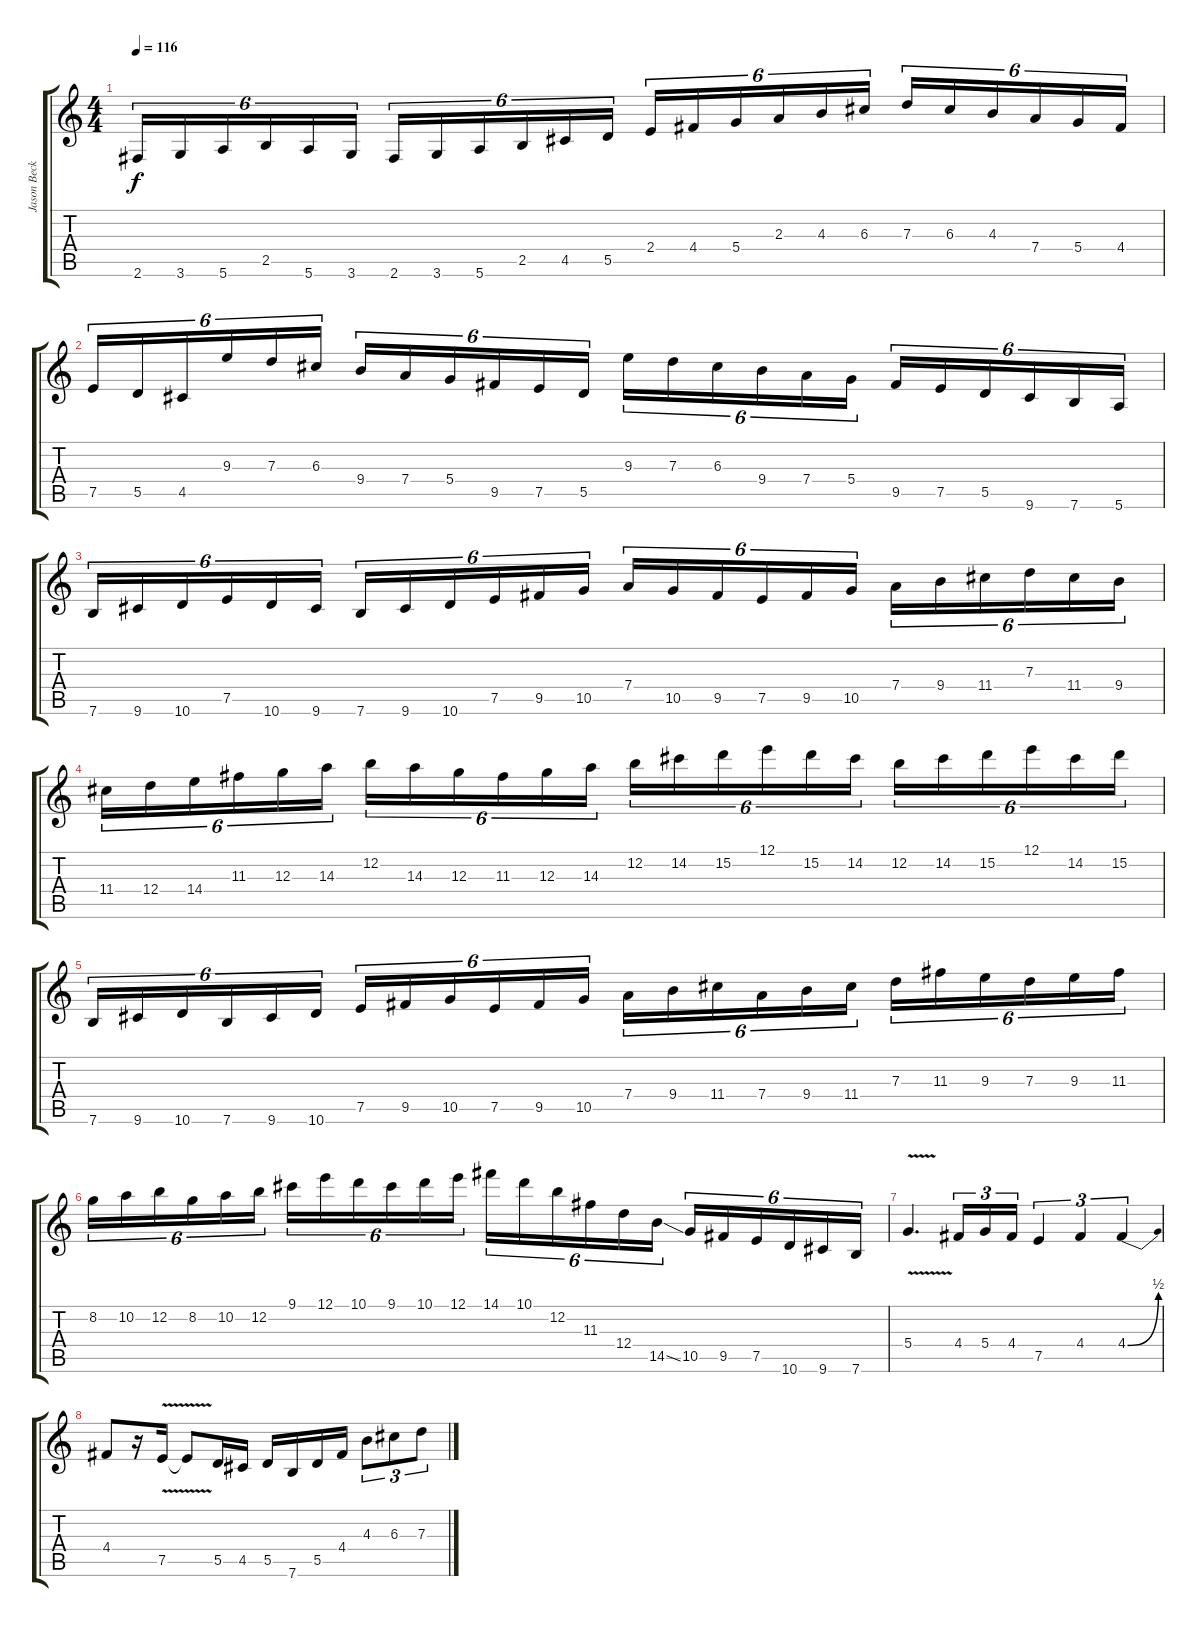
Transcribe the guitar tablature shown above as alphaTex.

\track ("Jason Becker" "Jason Beck") {instrument overdrivenguitar}
\staff {score tabs}
\tuning (E4 B3 G3 D3 A2 E2) {hide}
\ts (4 4)
\tempo 116
\clef g2
\ks c
2.6.16{tu (6 4) dy f} 3.6.16{tu (6 4)} 5.6.16{tu (6 4)} 2.5.16{tu (6 4)} 5.6.16{tu (6 4)} 3.6.16{tu (6 4)} 2.6.16{tu (6 4)} 3.6.16{tu (6 4)} 5.6.16{tu (6 4)} 2.5.16{tu (6 4)} 4.5.16{tu (6 4)} 5.5.16{tu (6 4)} 2.4.16{tu (6 4)} 4.4.16{tu (6 4)} 5.4.16{tu (6 4)} 2.3.16{tu (6 4)} 4.3.16{tu (6 4)} 6.3.16{tu (6 4)} 7.3.16{tu (6 4)} 6.3.16{tu (6 4)} 4.3.16{tu (6 4)} 7.4.16{tu (6 4)} 5.4.16{tu (6 4)} 4.4.16{tu (6 4)} |
7.5.16{tu (6 4)} 5.5.16{tu (6 4)} 4.5.16{tu (6 4)} 9.3.16{tu (6 4)} 7.3.16{tu (6 4)} 6.3.16{tu (6 4)} 9.4.16{tu (6 4)} 7.4.16{tu (6 4)} 5.4.16{tu (6 4)} 9.5.16{tu (6 4)} 7.5.16{tu (6 4)} 5.5.16{tu (6 4)} 9.3.16{tu (6 4)} 7.3.16{tu (6 4)} 6.3.16{tu (6 4)} 9.4.16{tu (6 4)} 7.4.16{tu (6 4)} 5.4.16{tu (6 4)} 9.5.16{tu (6 4)} 7.5.16{tu (6 4)} 5.5.16{tu (6 4)} 9.6.16{tu (6 4)} 7.6.16{tu (6 4)} 5.6.16{tu (6 4)} |
7.6.16{tu (6 4)} 9.6.16{tu (6 4)} 10.6.16{tu (6 4)} 7.5.16{tu (6 4)} 10.6.16{tu (6 4)} 9.6.16{tu (6 4)} 7.6.16{tu (6 4)} 9.6.16{tu (6 4)} 10.6.16{tu (6 4)} 7.5.16{tu (6 4)} 9.5.16{tu (6 4)} 10.5.16{tu (6 4)} 7.4.16{tu (6 4)} 10.5.16{tu (6 4)} 9.5.16{tu (6 4)} 7.5.16{tu (6 4)} 9.5.16{tu (6 4)} 10.5.16{tu (6 4)} 7.4.16{tu (6 4)} 9.4.16{tu (6 4)} 11.4.16{tu (6 4)} 7.3.16{tu (6 4)} 11.4.16{tu (6 4)} 9.4.16{tu (6 4)} |
11.4.16{tu (6 4)} 12.4.16{tu (6 4)} 14.4.16{tu (6 4)} 11.3.16{tu (6 4)} 12.3.16{tu (6 4)} 14.3.16{tu (6 4)} 12.2.16{tu (6 4)} 14.3.16{tu (6 4)} 12.3.16{tu (6 4)} 11.3.16{tu (6 4)} 12.3.16{tu (6 4)} 14.3.16{tu (6 4)} 12.2.16{tu (6 4)} 14.2.16{tu (6 4)} 15.2.16{tu (6 4)} 12.1.16{tu (6 4)} 15.2.16{tu (6 4)} 14.2.16{tu (6 4)} 12.2.16{tu (6 4)} 14.2.16{tu (6 4)} 15.2.16{tu (6 4)} 12.1.16{tu (6 4)} 14.2.16{tu (6 4)} 15.2.16{tu (6 4)} |
7.6.16{tu (6 4)} 9.6.16{tu (6 4)} 10.6.16{tu (6 4)} 7.6.16{tu (6 4)} 9.6.16{tu (6 4)} 10.6.16{tu (6 4)} 7.5.16{tu (6 4)} 9.5.16{tu (6 4)} 10.5.16{tu (6 4)} 7.5.16{tu (6 4)} 9.5.16{tu (6 4)} 10.5.16{tu (6 4)} 7.4.16{tu (6 4)} 9.4.16{tu (6 4)} 11.4.16{tu (6 4)} 7.4.16{tu (6 4)} 9.4.16{tu (6 4)} 11.4.16{tu (6 4)} 7.3.16{tu (6 4)} 11.3.16{tu (6 4)} 9.3.16{tu (6 4)} 7.3.16{tu (6 4)} 9.3.16{tu (6 4)} 11.3.16{tu (6 4)} |
8.2.16{tu (6 4)} 10.2.16{tu (6 4)} 12.2.16{tu (6 4)} 8.2.16{tu (6 4)} 10.2.16{tu (6 4)} 12.2.16{tu (6 4)} 9.1.16{tu (6 4)} 12.1.16{tu (6 4)} 10.1.16{tu (6 4)} 9.1.16{tu (6 4)} 10.1.16{tu (6 4)} 12.1.16{tu (6 4)} 14.1.16{tu (6 4)} 10.1.16{tu (6 4)} 12.2.16{tu (6 4)} 11.3.16{tu (6 4)} 12.4.16{tu (6 4)} 14.5{ss}.16{tu (6 4)} 10.5.16{tu (6 4)} 9.5.16{tu (6 4)} 7.5.16{tu (6 4)} 10.6.16{tu (6 4)} 9.6.16{tu (6 4)} 7.6.16{tu (6 4)} |
5.4{v}.4{d} 4.4.16{tu (3 2)} 5.4.16{tu (3 2)} 4.4.16{tu (3 2)} 7.5.4{tu (3 2)} 4.4.4{tu (3 2)} 4.4{be (bend 0 0 60 2)}.4{tu (3 2)} |
4.4.8 r.16 7.5{v}.16 7.5{v t}.8 5.5.16 4.5.16 5.5.16 7.6.16 5.5.16 4.4.16 4.3.8{tu (3 2)} 6.3.8{tu (3 2)} 7.3.8{tu (3 2)}
